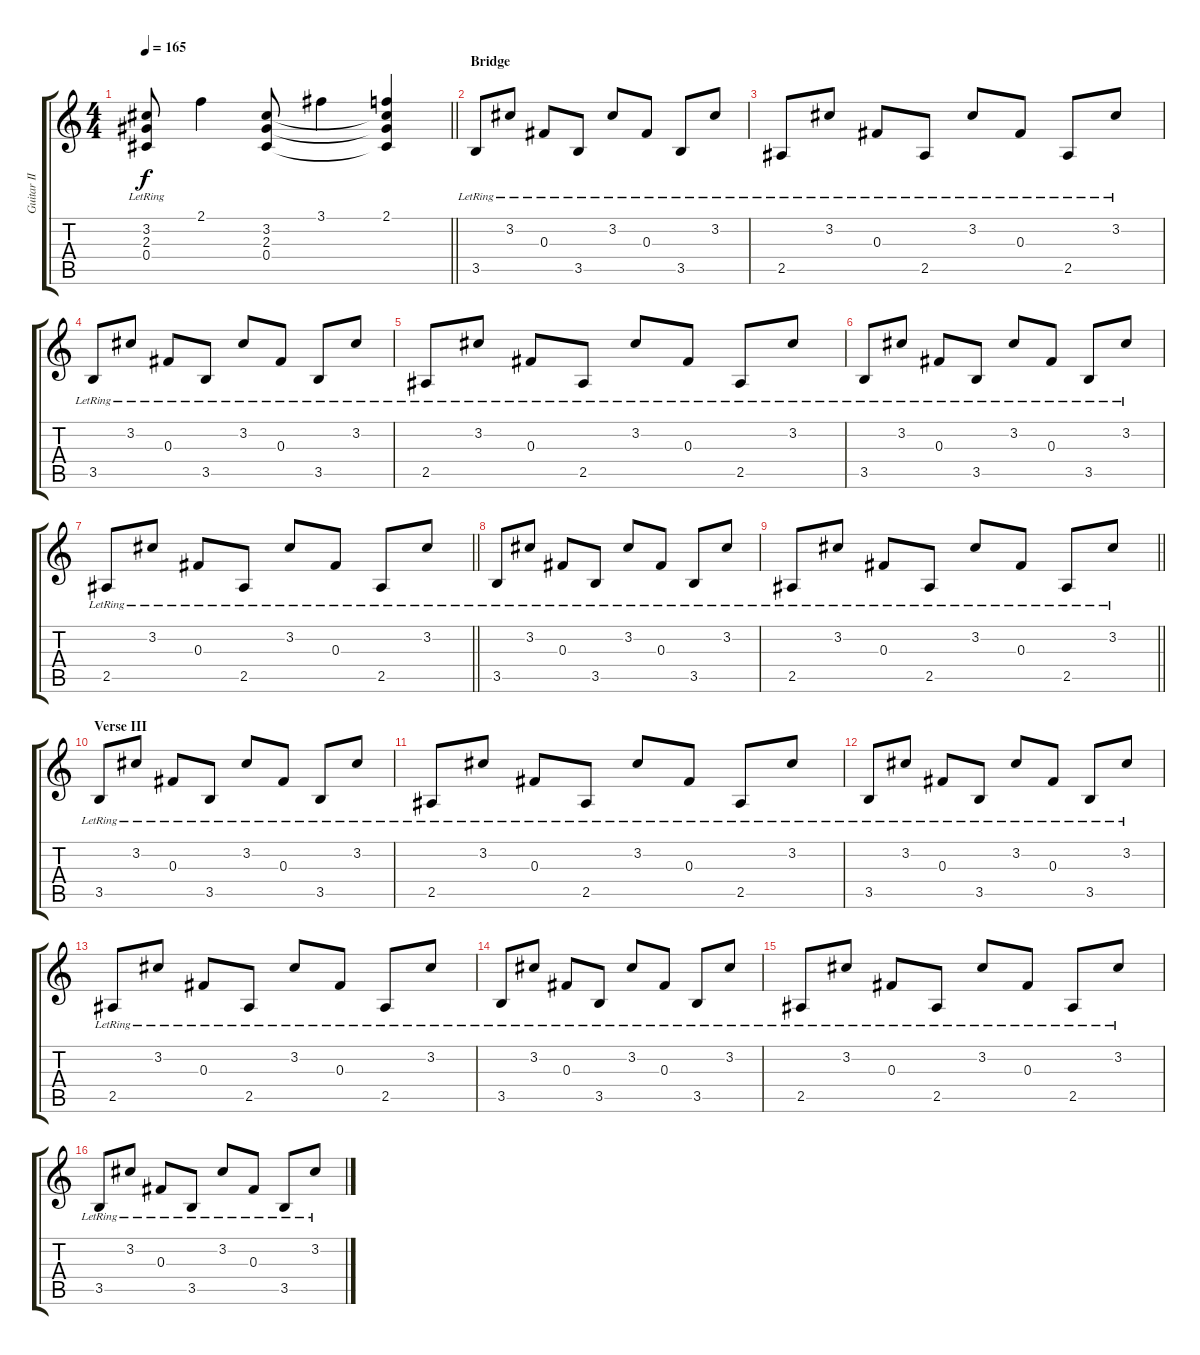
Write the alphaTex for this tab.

\track ("Guitar II" "Guitar II") {instrument overdrivenguitar}
\staff {score tabs}
\tuning (Eb4 Bb3 Gb3 Db3 Ab2 Eb2) {hide}
\ts (4 4)
\tempo 165
\clef g2
\barLineRight lightlight
\ks c
(3.2{lr} 2.3{lr} 0.4{lr}).8{dy f} 2.1.4 (3.2 2.3 0.4).8 3.1.4 (2.1 3.2{t} 2.3{t} 0.4{t}).4 |
\section ("" "Bridge")
3.5{lr}.8{instrument electricguitarclean} 3.2{lr}.8 0.3{lr}.8 3.5{lr}.8 3.2{lr}.8 0.3{lr}.8 3.5{lr}.8 3.2{lr}.8 |
2.5{lr}.8 3.2{lr}.8 0.3{lr}.8 2.5{lr}.8 3.2{lr}.8 0.3{lr}.8 2.5{lr}.8 3.2{lr}.8 |
3.5{lr}.8 3.2{lr}.8 0.3{lr}.8 3.5{lr}.8 3.2{lr}.8 0.3{lr}.8 3.5{lr}.8 3.2{lr}.8 |
2.5{lr}.8 3.2{lr}.8 0.3{lr}.8 2.5{lr}.8 3.2{lr}.8 0.3{lr}.8 2.5{lr}.8 3.2{lr}.8 |
3.5{lr}.8 3.2{lr}.8 0.3{lr}.8 3.5{lr}.8 3.2{lr}.8 0.3{lr}.8 3.5{lr}.8 3.2{lr}.8 |
\barLineRight lightlight
2.5{lr}.8 3.2{lr}.8 0.3{lr}.8 2.5{lr}.8 3.2{lr}.8 0.3{lr}.8 2.5{lr}.8 3.2{lr}.8 |
3.5{lr}.8 3.2{lr}.8 0.3{lr}.8 3.5{lr}.8 3.2{lr}.8 0.3{lr}.8 3.5{lr}.8 3.2{lr}.8 |
\barLineRight lightlight
2.5{lr}.8 3.2{lr}.8 0.3{lr}.8 2.5{lr}.8 3.2{lr}.8 0.3{lr}.8 2.5{lr}.8 3.2{lr}.8 |
\section ("" "Verse III")
3.5{lr}.8 3.2{lr}.8 0.3{lr}.8 3.5{lr}.8 3.2{lr}.8 0.3{lr}.8 3.5{lr}.8 3.2{lr}.8 |
2.5{lr}.8 3.2{lr}.8 0.3{lr}.8 2.5{lr}.8 3.2{lr}.8 0.3{lr}.8 2.5{lr}.8 3.2{lr}.8 |
3.5{lr}.8 3.2{lr}.8 0.3{lr}.8 3.5{lr}.8 3.2{lr}.8 0.3{lr}.8 3.5{lr}.8 3.2{lr}.8 |
2.5{lr}.8 3.2{lr}.8 0.3{lr}.8 2.5{lr}.8 3.2{lr}.8 0.3{lr}.8 2.5{lr}.8 3.2{lr}.8 |
3.5{lr}.8 3.2{lr}.8 0.3{lr}.8 3.5{lr}.8 3.2{lr}.8 0.3{lr}.8 3.5{lr}.8 3.2{lr}.8 |
2.5{lr}.8 3.2{lr}.8 0.3{lr}.8 2.5{lr}.8 3.2{lr}.8 0.3{lr}.8 2.5{lr}.8 3.2{lr}.8 |
3.5{lr}.8 3.2{lr}.8 0.3{lr}.8 3.5{lr}.8 3.2{lr}.8 0.3{lr}.8 3.5{lr}.8 3.2{lr}.8
